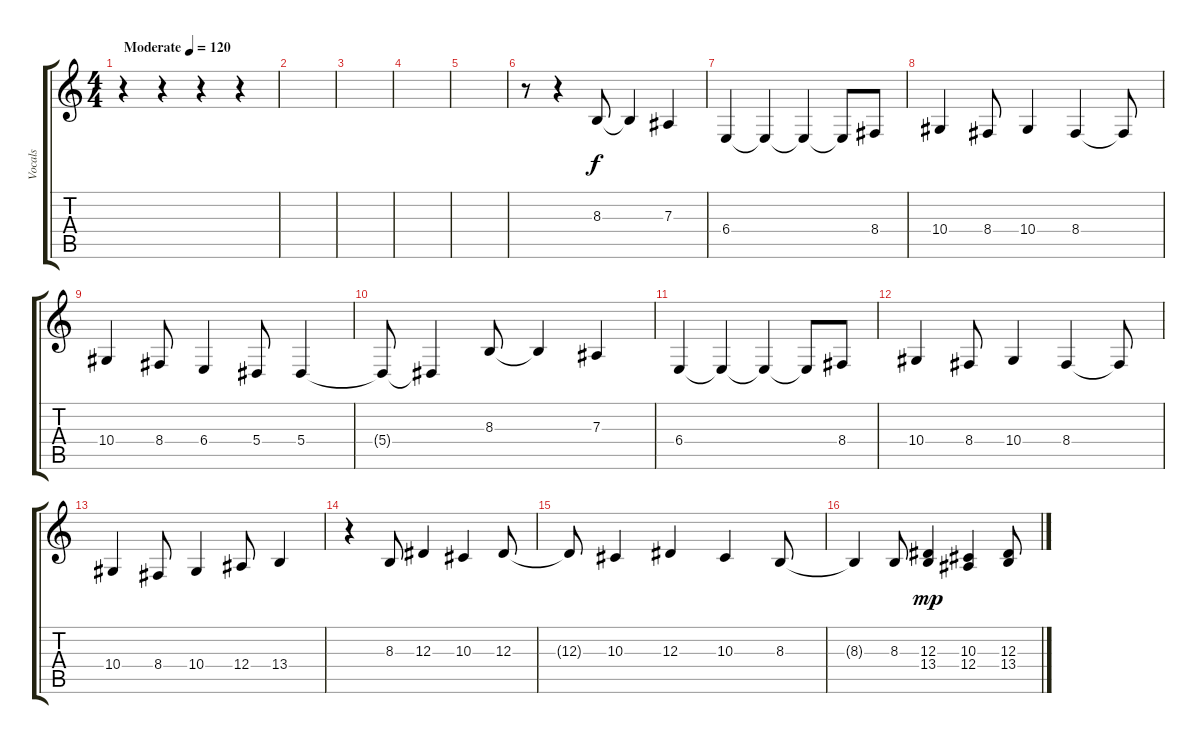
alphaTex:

\track ("Vocals" "Vocals") {instrument violin}
\staff {score tabs}
\tuning (C4 G3 Eb3 Bb2 F2 C2) {hide}
\ts (4 4)
\tempo (120 "Moderate")
\clef g2
\ks c
r.4{dy f instrument violin} r.4 r.4 r.4 |
|
|
|
|
r.8 r.4 8.3.8 8.3{t}.4 7.3.4 |
6.4.4 6.4{t}.4 6.4{t}.4 6.4{t}.8 8.4.8 |
10.4.4 8.4.8 10.4.4 8.4.4 8.4{t}.8 |
10.4.4 8.4.8 6.4.4 5.4.8 5.4.4 |
5.4{t}.8 5.4{t}.4 8.3.8 8.3{t}.4 7.3.4 |
6.4.4 6.4{t}.4 6.4{t}.4 6.4{t}.8 8.4.8 |
10.4.4 8.4.8 10.4.4 8.4.4 8.4{t}.8 |
10.4.4 8.4.8 10.4.4 12.4.8 13.4.4 |
r.4 8.3.8 12.3.4 10.3.4 12.3.8 |
12.3{t}.8 10.3.4 12.3.4 10.3.4 8.3.8 |
8.3{t}.4 8.3.8 (12.3 13.4).4{dy mp} (10.3 12.4).4 (12.3 13.4).8
